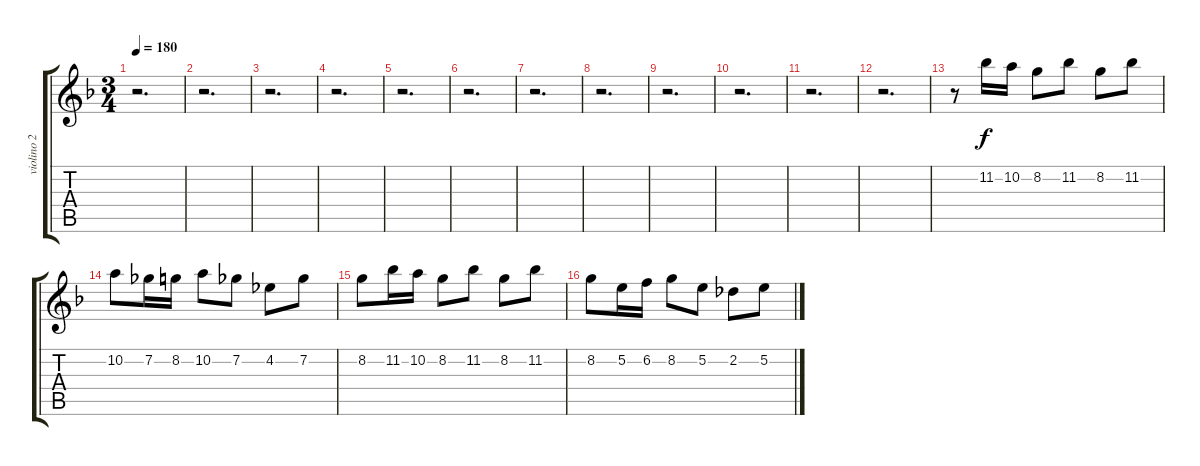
\track ("violino 2" "violino 2") {instrument overdrivenguitar}
\staff {score tabs}
\tuning (E4 B3 G3 D3 A2 E2) {hide}
\ts (3 4)
\tempo 180
\clef g2
\ks dminor
r.2{d dy f} |
r.2{d} |
r.2{d} |
r.2{d} |
r.2{d} |
r.2{d} |
r.2{d} |
r.2{d} |
r.2{d} |
r.2{d} |
r.2{d} |
r.2{d} |
r.8 11.2.16 10.2.16 8.2.8 11.2.8 8.2.8 11.2.8 |
10.2.8 7.2.16 8.2.16 10.2.8 7.2.8 4.2.8 7.2.8 |
8.2.8 11.2.16 10.2.16 8.2.8 11.2.8 8.2.8 11.2.8 |
8.2.8 5.2.16 6.2.16 8.2.8 5.2.8 2.2.8 5.2.8
